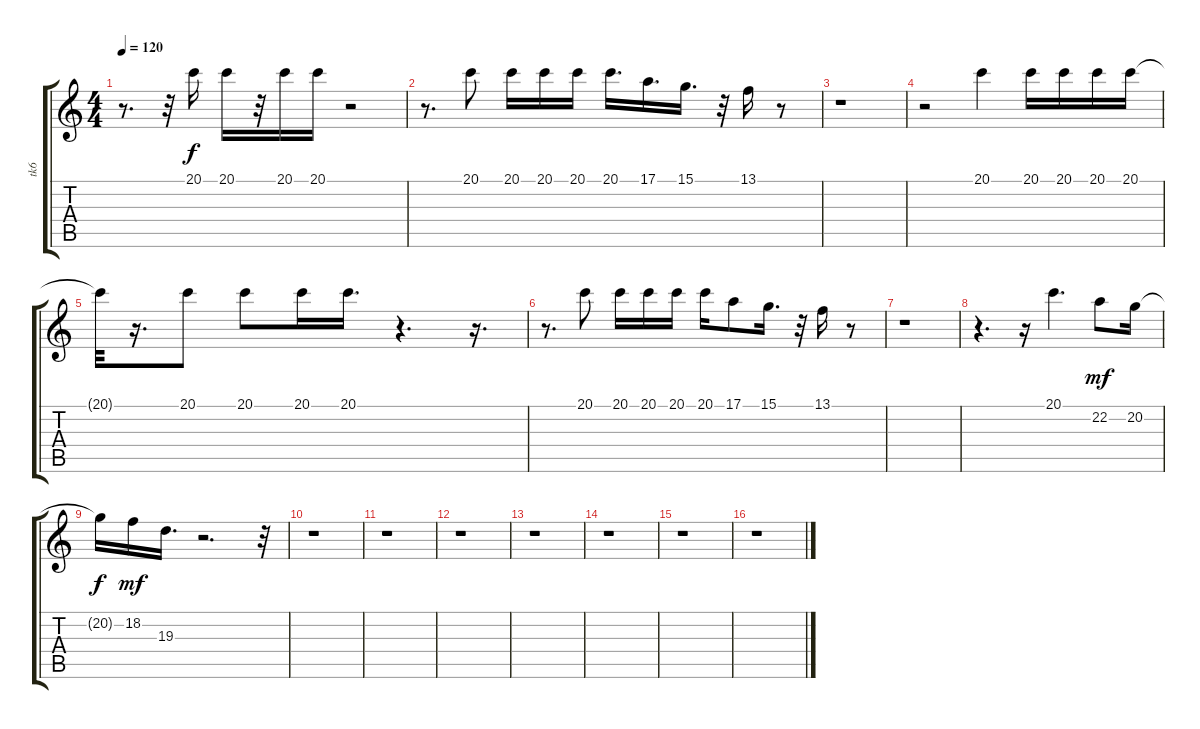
\track ("tk6" "tk6") {instrument synthvoice}
\staff {score tabs}
\tuning (E4 B3 G3 D3 A2 E2) {hide}
\ts (4 4)
\tempo 120
\clef g2
\ks c
r.8{d dy f} r.32 20.1.16 20.1.16 r.32 20.1.16 20.1.16 r.2 |
r.8{d} 20.1.8 20.1.16 20.1.16 20.1.16 20.1.16{d} 17.1.16{d} 15.1.16{d} r.32 13.1.16 r.8 |
r.1 |
r.2 20.1.4 20.1.16 20.1.16 20.1.16 20.1.16 |
20.1{t}.32 r.16{d} 20.1.8 20.1.8 20.1.16 20.1.16{d} r.4{d} r.16{d} |
r.8{d} 20.1.8 20.1.16 20.1.16 20.1.16 20.1.16 17.1.8 15.1.16{d} r.32 13.1.16 r.8 |
r.1 |
r.4{d} r.16 20.1.4{d} 22.2.8{dy mf} 20.2.16 |
20.2{t}.16{dy f} 18.2.16{dy mf} 19.3.16{d} r.2{d} r.32 |
r.1 |
r.1 |
r.1 |
r.1 |
r.1 |
r.1 |
r.1
